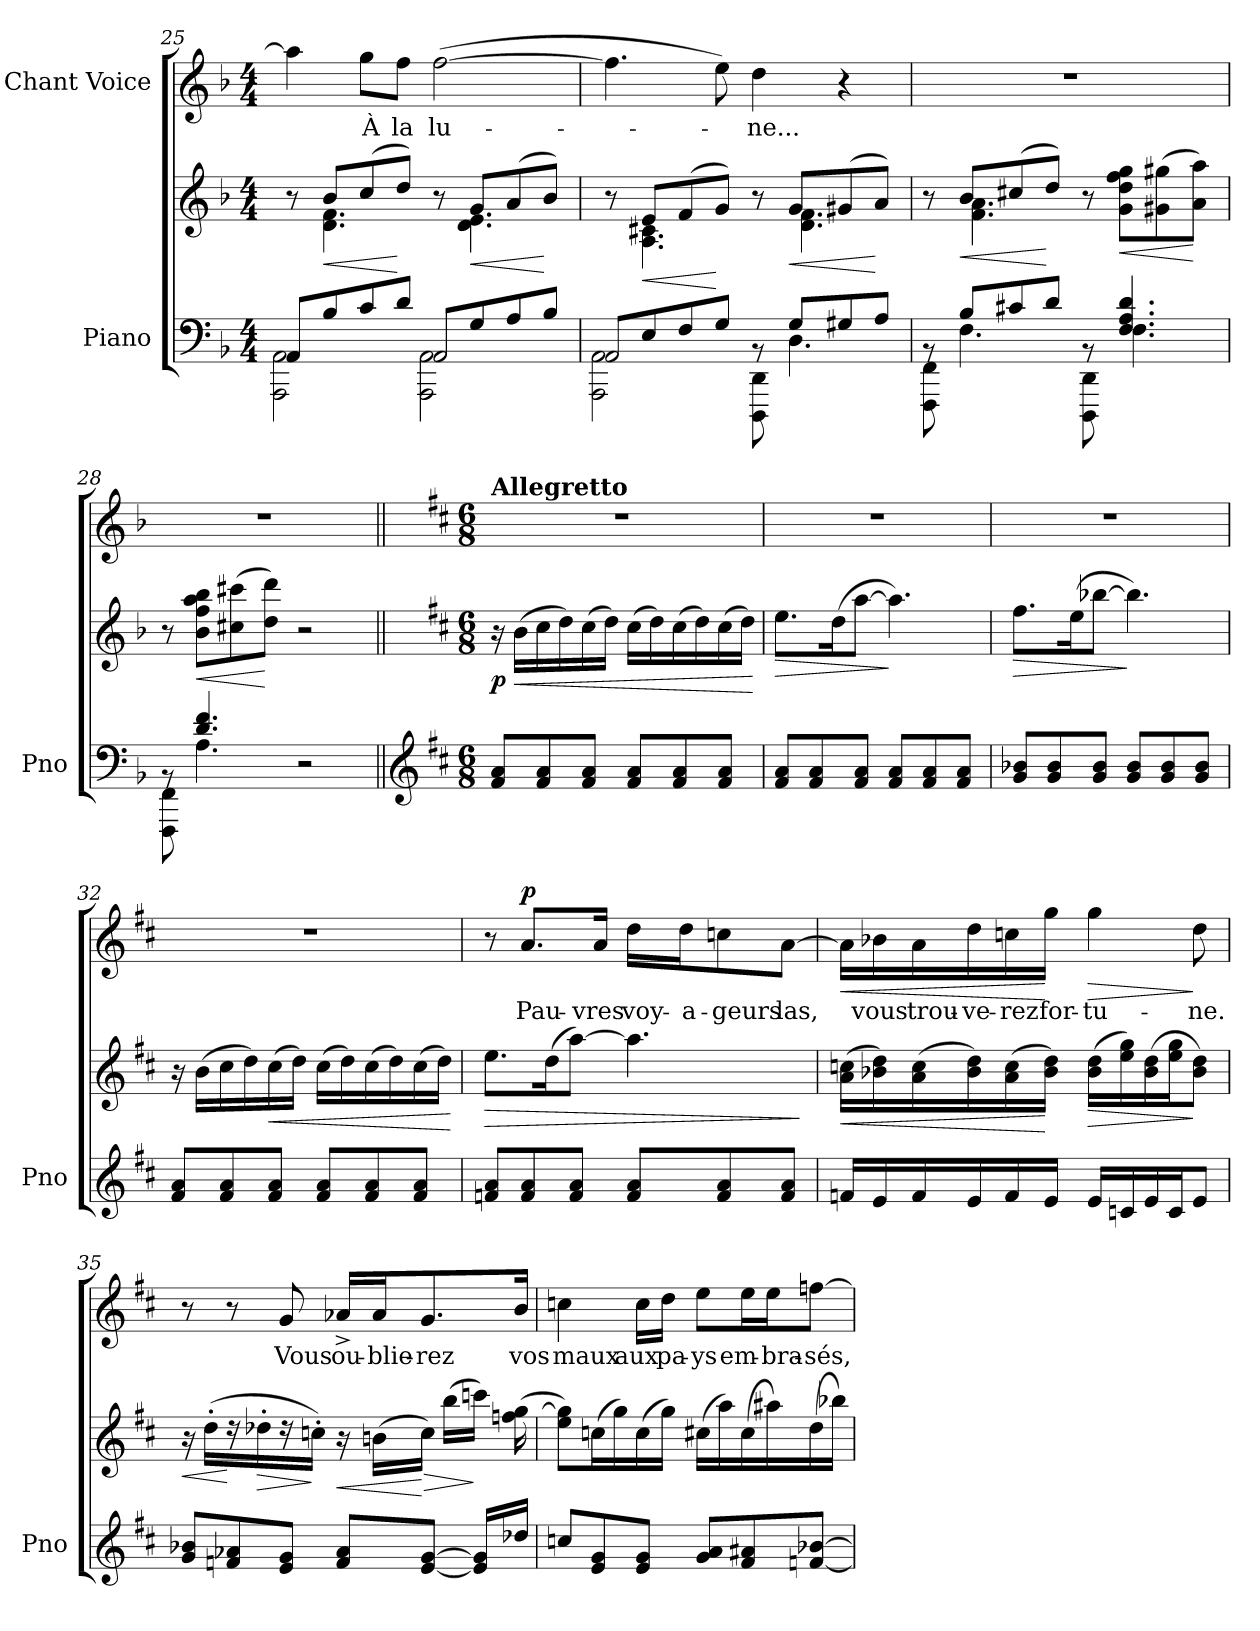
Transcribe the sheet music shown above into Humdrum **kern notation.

**kern	**kern	**dynam	**kern	**text	**dynam
*part2	*part2	*part2	*part1	*part1	*part1
*staff3	*staff2	*staff2/3	*staff1	*staff1	*staff1
*I"Piano	*	*	*I"Chant Voice	*	*
*I'Pno	*	*	*	*	*
*clefF4	*clefG2	*	*clefG2	*	*
*k[b-]	*k[b-]	*	*k[b-]	*	*
*M4/4	*M4/4	*	*M4/4	*	*
=25	=25	=25	=25	=25	=25
!LO:N:head=open	!	!	!	!	!
*^	*^	*	*	*	*
8AA/L	2AAA\ 2AA\	8r	8ryy	.	4aa\]	.	.
!	!	!	!	!LO:HP:b	!	!	!
8B-/	.	8b-/L	4.d\ 4.f\	<	.	.	.
!	!	!	!	!	!	!LO:LY:b	!
8c/	.	(<8cc/	.	.	8gg\L	À	.
!	!	!	!	!	!	!LO:LY:b	!
8d/J	.	8dd/J)	.	[	8ff\J	la	.
!LO:N:head=open	!	!	!	!	!	!LO:LY:b	!
8AA/L	2AAA\ 2AA\	8r	8ryy	.	(>[2ff\	lu-	.
!	!	!	!	!LO:HP:b	!	!	!
8G/	.	8g/L	4.d\ 4.e\	<	.	.	.
8A/	.	(<8a/	.	.	.	.	.
8B-/J	.	8b-/J)	.	[	.	.	.
=26	=26	=26	=26	=26	=26	=26	=26
!LO:N:head=open	!	!	!	!	!	!	!
8AA/L	2AAA\ 2AA\	8r	8ryy	.	4.ff\]	.	.
!	!	!	!	!LO:HP:b	!	!	!
8E/	.	8e/L	4.A\ 4.c#X\	<	.	.	.
8F/	.	(<8f/	.	.	.	.	.
8G/J	.	8g/J)	.	[	8ee\)	.	.
!	!	!	!	!	!	!LO:LY:b	!
8rBB	8DDD\ 8DD\	8r	8ryy	.	4dd\	-ne...	.
!	!	!	!	!LO:HP:b	!	!	!
8G/L	4.D\	8g/L	4.d\ 4.f\	<	.	.	.
8G#X/	.	(<8g#X/	.	.	4r	.	.
8A/J	.	8a/J)	.	[	.	.	.
=27	=27	=27	=27	=27	=27	=27	=27
8rBB	8FFF\ 8FF\	8r	8ryy	.	1r	.	.
!	!	!	!	!LO:HP:b	!	!	!
8B-/L	4.F\	8b-/L	4.f\ 4.a\	<	.	.	.
8c#X/	.	(>8cc#X/	.	.	.	.	.
8d/J	.	8dd/J)	.	[	.	.	.
8rBB	8DDD\ 8DD\	8r	2ryy	.	.	.	.
!	!	!	!	!LO:HP:b	!	!	!
4.F/ 4.A/ 4.d/	4.F\	8g\ 8dd\ 8ff\ 8gg\L	.	<	.	.	.
.	.	(>8g#X\ 8gg#X\	.	.	.	.	.
.	.	8a\ 8aa\J)	.	[	.	.	.
*	*	*v	*v	*	*	*	*
!!LO:LB:g=z
=28	=28	=28	=28	=28	=28	=28
8rBB	8FFF\ 8FF\	8r	.	1r	.	.
!	!	!	!LO:HP:b	!	!	!
4.d/ 4.f/	4.A\	8b-\ 8ff\ 8aa\ 8bb-\L	<	.	.	.
.	.	(>8cc#X\ 8ccc#X\	.	.	.	.
.	.	8dd\ 8ddd\J)	[	.	.	.
2r	2ryy	2r	.	.	.	.
*v	*v	*	*	*	*	*
=29||	=29||	=29||	=29||	=29||	=29||
*clefG2	*	*	*	*	*
*k[f#c#]	*k[f#c#]	*	*k[f#c#]	*	*
*M6/8	*M6/8	*	*M6/8	*	*
*^	*	*	*	*	*
!	!	!	!	!LO:TX:a:B:t=Allegretto	!	!
!	!	!	!LO:DY:b	!	!	!
*v	*v	*	*	*	*	*
8f#/ 8a/L	16r	p	2.r	.	.
!	!	!LO:HP:b	!	!	!
.	(>16b\LL	<	.	.	.
8f#/ 8a/	16cc#\	.	.	.	.
.	16dd\)	.	.	.	.
8f#/ 8a/J	(>16cc#\	.	.	.	.
.	16dd\JJ)	.	.	.	.
8f#/ 8a/L	(>16cc#\LL	.	.	.	.
.	16dd\)	.	.	.	.
8f#/ 8a/	(>16cc#\	.	.	.	.
.	16dd\)	.	.	.	.
8f#/ 8a/J	(>16cc#\	.	.	.	.
.	16dd\JJ)	.	.	.	.
.	.	[	.	.	.
=30	=30	=30	=30	=30	=30
!	!	!LO:HP:b	!	!	!
8f#/ 8a/L	8.ee\L	>	2.r	.	.
8f#/ 8a/	.	.	.	.	.
.	(>16dd\K	.	.	.	.
8f#/ 8a/J	[8aa\J	.	.	.	.
8f#/ 8a/L	4.aa\])	]	.	.	.
8f#/ 8a/	.	.	.	.	.
8f#/ 8a/J	.	.	.	.	.
!!LO:LB:g=z
=31	=31	=31	=31	=31	=31
!	!	!LO:HP:b	!	!	!
8g/ 8b-X/L	8.ff#\L	>	2.r	.	.
8g/ 8b-/	.	.	.	.	.
.	(>16ee\K	.	.	.	.
8g/ 8b-/J	[8bb-X\J	.	.	.	.
8g/ 8b-/L	4.bb-\])	]	.	.	.
8g/ 8b-/	.	.	.	.	.
8g/ 8b-/J	.	.	.	.	.
=32	=32	=32	=32	=32	=32
8f#/ 8a/L	16r	.	2.r	.	.
.	(>16b\LL	.	.	.	.
8f#/ 8a/	16cc#\	.	.	.	.
.	16dd\)	.	.	.	.
!	!	!LO:HP:b	!	!	!
8f#/ 8a/J	(>16cc#\	<	.	.	.
.	16dd\JJ)	.	.	.	.
8f#/ 8a/L	(>16cc#\LL	.	.	.	.
.	16dd\)	.	.	.	.
8f#/ 8a/	(>16cc#\	.	.	.	.
.	16dd\)	.	.	.	.
8f#/ 8a/J	(>16cc#\	.	.	.	.
.	16dd\JJ)	.	.	.	.
.	.	[	.	.	.
=33	=33	=33	=33	=33	=33
!	!	!LO:HP:b	!	!	!
8fn/ 8a/L	8.ee\L	>	8r	.	.
!	!	!	!	!LO:LY:b	!LO:DY:a
8f/ 8a/	.	.	8.a/L	Pau-	p
.	(>16dd\K	.	.	.	.
8f/ 8a/J	[8aa\J)	.	.	.	.
!	!	!	!	!LO:LY:b	!
.	.	.	16a/Jk	-vres	.
!	!	!	!	!LO:LY:b	!
8f/ 8a/L	4.aa\]	.	16dd\LL	voy-	.
!	!	!	!	!LO:LY:b	!
.	.	.	16dd\J	-a-	.
!	!	!	!	!LO:LY:b	!
8f/ 8a/	.	.	8ccn\	-geurs	.
!	!	!	!	!LO:LY:b	!
8f/ 8a/J	.	.	[8a\J	las,	.
.	.	]	.	.	.
!!LO:PB:g=z
=34	=34	=34	=34	=34	=34
!	!	!LO:HP:b	!	!	!LO:HP:b
16fn/LL	(>16a\ 16ccn\LL	<	16a\LL]	.	<
!	!	!	!	!LO:LY:b	!
16e/	16b-X\ 16dd\)	.	16b-X\	vous	.
!	!	!	!	!LO:LY:b	!
16f/	(>16a\ 16cc\	.	16a\	trou-	.
!	!	!	!	!LO:LY:b	!
16e/	16b-\ 16dd\)	.	16dd\	-ve-	.
!	!	!	!	!LO:LY:b	!
16f/	(>16a\ 16cc\	.	16ccn\	-rez	.
!	!	!	!	!LO:LY:b	!
16e/JJ	16b-\ 16dd\JJ)	[	16gg\JJ	for-	[
!	!	!LO:HP:b	!	!LO:LY:b	!LO:HP:b
16e/LL	(>16b-\ 16dd\LL	>	4gg\	-tu-	>
16cn/	16ee\ 16gg\)	.	.	.	.
16e/	(>16b-\ 16dd\	.	.	.	.
16c/J	16ee\ 16gg\J	.	.	.	.
!	!	!	!	!LO:LY:b	!
8e/J	8b-\ 8dd\J)	]	8dd\	-ne.	]
=35	=35	=35	=35	=35	=35
!	!	!LO:HP:b	!	!	!
8g/ 8b-X/L	16r	<	8r	.	.
.	(>16dd'\LL	.	.	.	.
8fn/ 8a-X/	16r	[	8r	.	.
!	!	!LO:HP:b	!	!	!
.	16dd-X'\	>	.	.	.
!	!	!	!	!LO:LY:b	!
8e/ 8g/J	16r	.	8g/	Vous	.
.	16ccn'\JJ)	]	.	.	.
!	!	!LO:HP:b	!	!LO:LY:b	!
8f/ 8a-/L	16r	<	16a-X^/LL	ou-	.
!	!	!	!	!LO:LY:b	!
.	(>16bn\LL	.	16a-/J	-blie-	.
!	!	!LO:HP:n=1:b	!	!LO:LY:b	!
[8e/ [8g/J	16cc\JJ)	[ >	8.g/	-rez	.
.	(>16bb\LL	.	.	.	.
16e/] 16g/]LL	16cccn\JJ)	]	.	.	.
!	!	!	!	!LO:LY:b	!
16dd-X/JJ	(<16ffn\ [16gg\	.	16b/Jk	vos	.
!!LO:LB:g=z
=36	=36	=36	=36	=36	=36
!	!	!	!	!LO:LY:b	!
8ccn/L	8ee\ 8gg\]L)	.	4ccn\	maux	.
8e/ 8g/	(>16ccn\L	.	.	.	.
.	16gg\)	.	.	.	.
!	!	!	!	!LO:LY:b	!
8e/ 8g/J	(>16cc\	.	16cc\LL	aux	.
!	!	!	!	!LO:LY:b	!
.	16gg\JJ)	.	16dd\JJ	pa-	.
!	!	!	!	!LO:LY:b	!
8g/ 8a/L	(>16cc#X\LL	.	8ee\L	-ys	.
.	16aa\)	.	.	.	.
!	!	!	!	!LO:LY:b	!
8f#/ 8a#X/	(>16cc#\	.	16ee\L	em-	.
!	!	!	!	!LO:LY:b	!
.	16aa#X\)	.	16ee\J	-bra-	.
!	!	!	!	!LO:LY:b	!
[8fn/ [8b-X/J	(>16dd\	.	[8ffn\J	-sés,	.
.	16bb-X\JJ)	.	.	.	.
=	=	=	=	=	=
*-	*-	*-	*-	*-	*-
